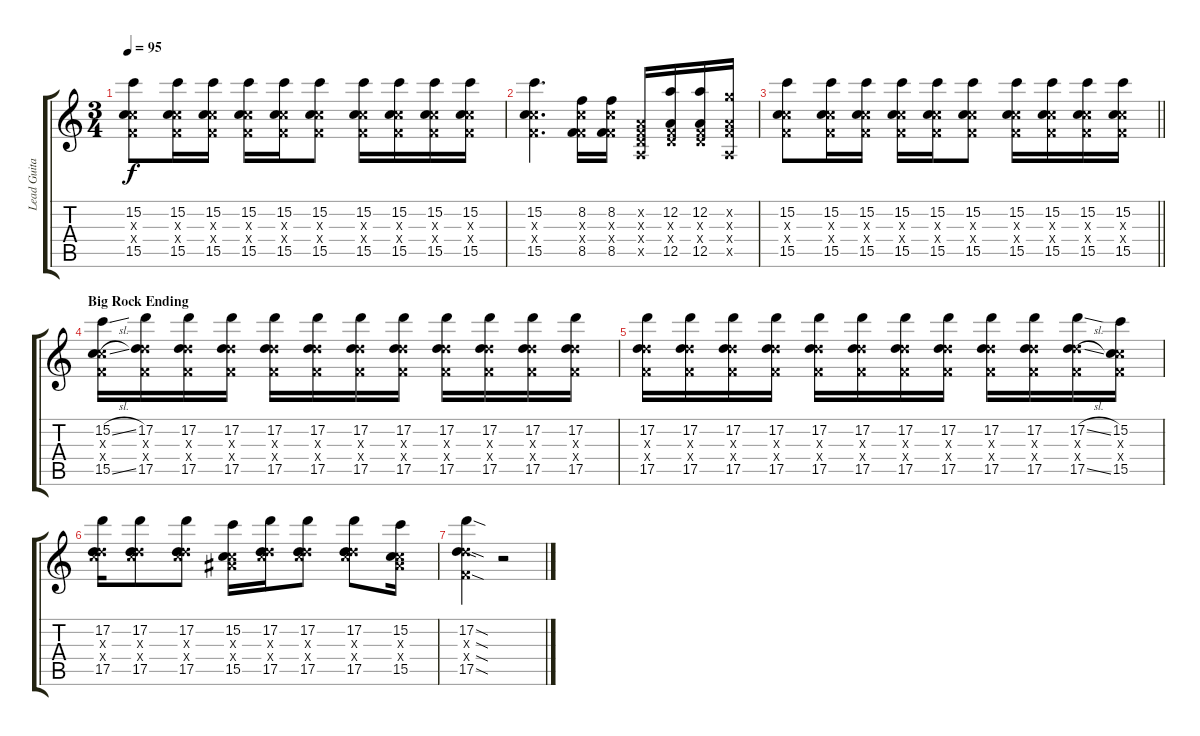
\track ("Lead Guitar" "Lead Guita") {instrument overdrivenguitar}
\staff {score tabs}
\tuning (E4 A3 F3 D3 A2 D2) {hide}
\ts (3 4)
\tempo 95
\clef g2
\ks c
(15.2 0.3{x} 10.4{x} 15.5).8{dy f} (15.2 0.3{x} 10.4{x} 15.5).16 (15.2 0.3{x} 10.4{x} 15.5).16 (15.2 0.3{x} 10.4{x} 15.5).16 (15.2 0.3{x} 10.4{x} 15.5).16 (15.2 0.3{x} 10.4{x} 15.5).8 (15.2 0.3{x} 10.4{x} 15.5).16 (15.2 0.3{x} 10.4{x} 15.5).16 (15.2 0.3{x} 10.4{x} 15.5).16 (15.2 0.3{x} 10.4{x} 15.5).16 |
(15.2 0.3{x} 10.4{x} 15.5).4{d} (8.2 7.3{x} 3.4{x} 8.5).16 (8.2 7.3{x} 3.4{x} 8.5).16 (0.2{x} 0.3{x} 0.4{x} 0.5{x}).16 (12.2 0.3{x} 0.4{x} 12.5).16 (12.2 0.3{x} 0.4{x} 12.5).16 (10.2{x} 0.3{x} 7.4{x} 0.5{x}).16 |
\barLineRight lightlight
(15.2 0.3{x} 10.4{x} 15.5).8 (15.2 0.3{x} 10.4{x} 15.5).16 (15.2 0.3{x} 10.4{x} 15.5).16 (15.2 0.3{x} 10.4{x} 15.5).16 (15.2 0.3{x} 10.4{x} 15.5).16 (15.2 0.3{x} 10.4{x} 15.5).8 (15.2 0.3{x} 10.4{x} 15.5).16 (15.2 0.3{x} 10.4{x} 15.5).16 (15.2 0.3{x} 10.4{x} 15.5).16 (15.2 0.3{x} 10.4{x} 15.5).16 |
\section ("" "Big Rock Ending")
(15.2{sl} 0.3{x} 10.4{x} 15.5{sl}).16 (17.2 0.3{x} 12.4{x} 17.5).16 (17.2 0.3{x} 12.4{x} 17.5).16 (17.2 0.3{x} 12.4{x} 17.5).16 (17.2 0.3{x} 12.4{x} 17.5).16 (17.2 0.3{x} 12.4{x} 17.5).16 (17.2 0.3{x} 12.4{x} 17.5).16 (17.2 0.3{x} 12.4{x} 17.5).16 (17.2 0.3{x} 12.4{x} 17.5).16 (17.2 0.3{x} 12.4{x} 17.5).16 (17.2 0.3{x} 12.4{x} 17.5).16 (17.2 0.3{x} 12.4{x} 17.5).16 |
(17.2 0.3{x} 12.4{x} 17.5).16 (17.2 0.3{x} 12.4{x} 17.5).16 (17.2 0.3{x} 12.4{x} 17.5).16 (17.2 0.3{x} 12.4{x} 17.5).16 (17.2 0.3{x} 12.4{x} 17.5).16 (17.2 0.3{x} 12.4{x} 17.5).16 (17.2 0.3{x} 12.4{x} 17.5).16 (17.2 0.3{x} 12.4{x} 17.5).16 (17.2 0.3{x} 12.4{x} 17.5).16 (17.2 0.3{x} 12.4{x} 17.5).16 (17.2{sl} 0.3{x} 12.4{x} 17.5{sl}).16 (15.2 0.3{x} 10.4{x} 15.5).16 |
(17.2 7.3{x} 12.4{x} 17.5).16 (17.2 7.3{x} 12.4{x} 17.5).8 (17.2 7.3{x} 12.4{x} 17.5).8 (15.2 5.3{x} 10.4{x} 15.5).16 (17.2 7.3{x} 12.4{x} 17.5).16 (17.2 7.3{x} 12.4{x} 17.5).8 (17.2 7.3{x} 12.4{x} 17.5).8 (15.2 5.3{x} 10.4{x} 15.5).16 |
(17.2{sod} 0.3{sod x} 12.4{sod x} 17.5{sod}).4 r.2
